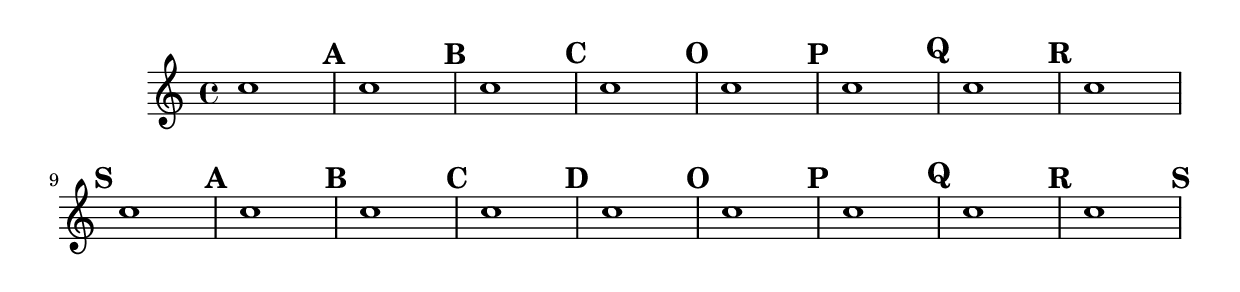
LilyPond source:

%% Do not edit this file; it is auto-generated from LSR http://lsr.dsi.unimi.it
%% This file is in the public domain.
\version "2.11.46"

\header {
  lsrtags = "rhythms"

  texidoc = "
This snippet demonstrates how to obtain automatic ordered rehearsal
marks, but from the letter or number you want.

"
  doctitle = "Forcing rehearsal marks to start from a given letter or number"
} % begin verbatim
\relative c''{
  c1 \mark \default
  c1 \mark \default
  c1 \mark \default
  c1 \mark #14
  c1 \mark \default
  c1 \mark \default
  c1 \mark \default
  c1 \mark \default
  \break
  \set Score.markFormatter = #format-mark-numbers
  c1 \mark #1
  c1 \mark \default
  c1 \mark \default
  c1 \mark \default
  c1 \mark #14
  c1 \mark \default
  c1 \mark \default
  c1 \mark \default
  c1 \mark \default
}
